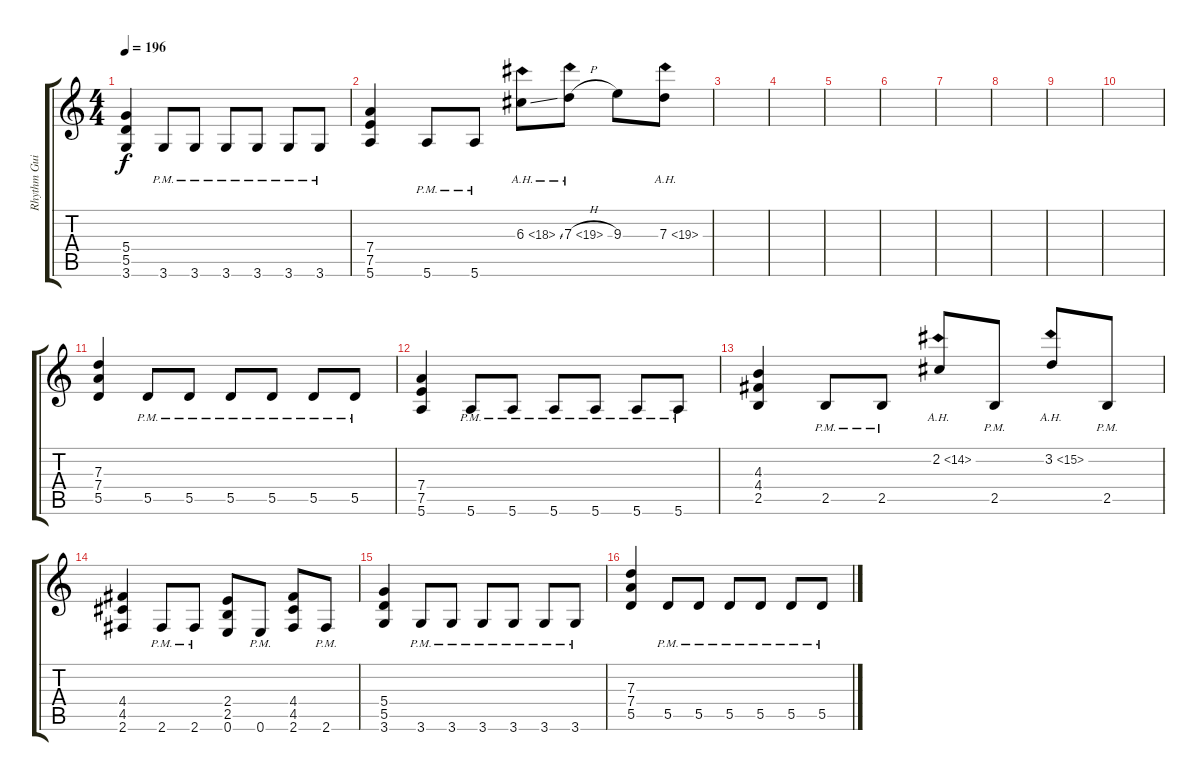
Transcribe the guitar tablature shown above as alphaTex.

\track ("Rhythm Guitar(L)" "Rhythm Gui") {instrument distortionguitar}
\staff {score tabs}
\tuning (E4 B3 G3 D3 A2 E2) {hide}
\ts (4 4)
\tempo 196
\clef g2
\ks c
(5.4 5.5 3.6).4{dy f} 3.6{pm}.8 3.6{pm}.8 3.6{pm}.8 3.6{pm}.8 3.6{pm}.8 3.6{pm}.8 |
(7.4 7.5 5.6).4 5.6{pm}.8 5.6{pm}.8 6.3{ah 12 ss}.8 7.3{ah 12 h}.8 9.3.8 7.3{ah 12}.8 |
|
|
|
|
|
|
|
|
(7.3 7.4 5.5).4 5.5{pm}.8 5.5{pm}.8 5.5{pm}.8 5.5{pm}.8 5.5{pm}.8 5.5{pm}.8 |
(7.4 7.5 5.6).4 5.6{pm}.8 5.6{pm}.8 5.6{pm}.8 5.6{pm}.8 5.6{pm}.8 5.6{pm}.8 |
(4.3 4.4 2.5).4 2.5{pm}.8 2.5{pm}.8 2.2{ah 12}.8 2.5{pm}.8 3.2{ah 12}.8 2.5{pm}.8 |
(4.4 4.5 2.6).4 2.6{pm}.8 2.6{pm}.8 (2.4 2.5 0.6).8 0.6{pm}.8 (4.4 4.5 2.6).8 2.6{pm}.8 |
(5.4 5.5 3.6).4 3.6{pm}.8 3.6{pm}.8 3.6{pm}.8 3.6{pm}.8 3.6{pm}.8 3.6{pm}.8 |
(7.3 7.4 5.5).4 5.5{pm}.8 5.5{pm}.8 5.5{pm}.8 5.5{pm}.8 5.5{pm}.8 5.5{pm}.8
